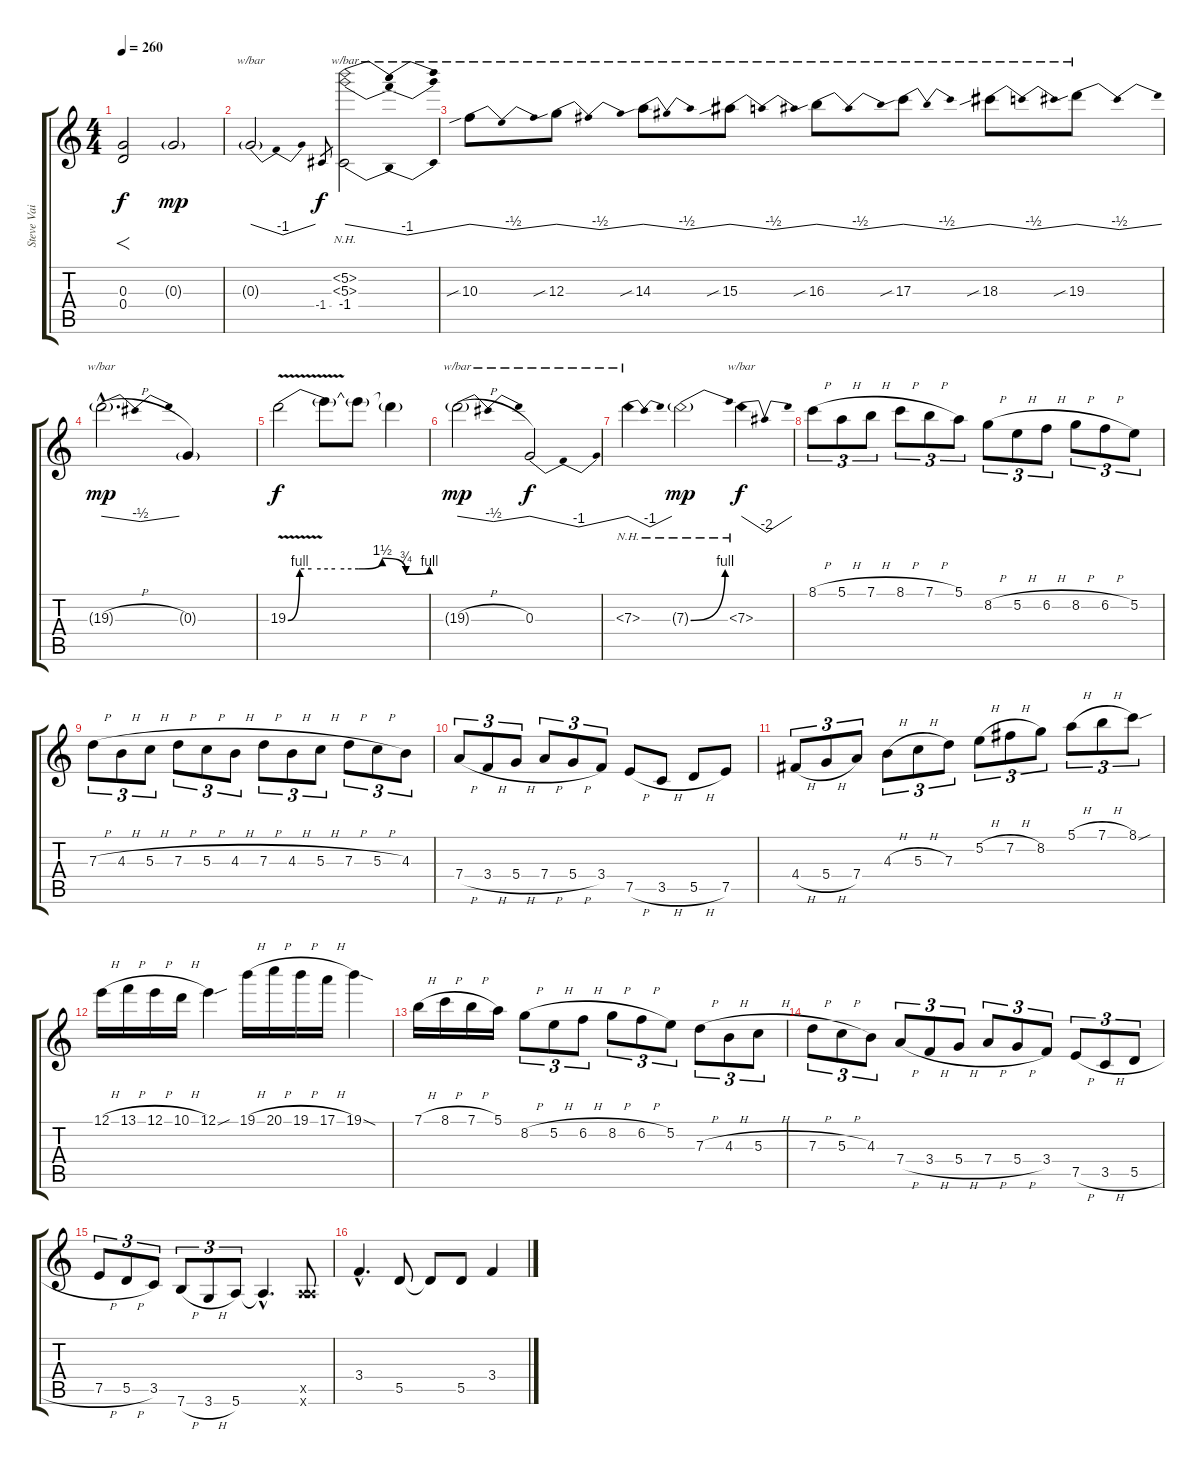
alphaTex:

\track ("Steve Vai" "Steve Vai") {instrument distortionguitar}
\staff {score tabs}
\tuning (E4 B3 G3 D3 A2 E2) {hide}
\ts (4 4)
\tempo 260
\clef g2
\ks c
(0.3 0.4).2{f dy f instrument distortionguitar} 0.3{g}.2{dy mp} |
0.3{g}.2{tbe (dip default 0 0 30 -4 60 0)} -1.4.8{gr dy f} (5.2{nh} 5.3{nh} -1.4).2{tbe (dip default 0 0 30 -4 60 0)} |
10.3{sib}.8{tbe (dip default 0 0 30 -2 60 0)} 12.3{sib}.8{tbe (dip default 0 0 30 -2 60 0)} 14.3{sib}.8{tbe (dip default 0 0 30 -2 60 0)} 15.3{sib}.8{tbe (dip default 0 0 30 -2 60 0)} 16.3{sib}.8{tbe (dip default 0 0 30 -2 60 0)} 17.3{sib}.8{tbe (dip default 0 0 30 -2 60 0)} 18.3{sib}.8{tbe (dip default 0 0 30 -2 60 0)} 19.3{sib}.8{tbe (dip default 0 0 30 -2 60 0)} |
19.3{h g hac}.2{d tbe (dip default 0 0 30 -2 60 0) dy mp} 0.3{g}.4 |
19.3{be (custom 0 0 5 4 10 4 20 4 30 4 40 6 50 3 60 4) v}.2{dy f} 19.3{t}.8 19.3{t}.8 19.3{t}.4 |
19.3{h g}.2{tbe (dip default 0 0 30 -2 60 0) dy mp} 0.3.2{tbe (dip default 0 0 30 -4 60 0) dy f} |
7.3{nh}.4{tbe (dip default 0 0 30 -4 60 0)} 7.3{be (bend 0 0 60 4) nh g}.2{dy mp} 7.3{nh}.4{tbe (dip default 0 0 30 -8 60 0) dy f} |
8.1{h}.8{tu (3 2)} 5.1{h}.8{tu (3 2)} 7.1{h}.8{tu (3 2)} 8.1{h}.8{tu (3 2)} 7.1{h}.8{tu (3 2)} 5.1.8{tu (3 2)} 8.2{h}.8{tu (3 2)} 5.2{h}.8{tu (3 2)} 6.2{h}.8{tu (3 2)} 8.2{h}.8{tu (3 2)} 6.2{h}.8{tu (3 2)} 5.2.8{tu (3 2)} |
7.3{h}.8{tu (3 2)} 4.3{h}.8{tu (3 2)} 5.3{h}.8{tu (3 2)} 7.3{h}.8{tu (3 2)} 5.3{h}.8{tu (3 2)} 4.3{h}.8{tu (3 2)} 7.3{h}.8{tu (3 2)} 4.3{h}.8{tu (3 2)} 5.3{h}.8{tu (3 2)} 7.3{h}.8{tu (3 2)} 5.3{h}.8{tu (3 2)} 4.3.8{tu (3 2)} |
7.4{h}.8{tu (3 2)} 3.4{h}.8{tu (3 2)} 5.4{h}.8{tu (3 2)} 7.4{h}.8{tu (3 2)} 5.4{h}.8{tu (3 2)} 3.4.8{tu (3 2)} 7.5{h}.8 3.5{h}.8 5.5{h}.8 7.5.8 |
4.4{h}.8{tu (3 2)} 5.4{h}.8{tu (3 2)} 7.4.8{tu (3 2)} 4.3{h}.8{tu (3 2)} 5.3{h}.8{tu (3 2)} 7.3.8{tu (3 2)} 5.2{h}.8{tu (3 2)} 7.2{h}.8{tu (3 2)} 8.2.8{tu (3 2)} 5.1{h}.8{tu (3 2)} 7.1{h}.8{tu (3 2)} 8.1{sou}.8{tu (3 2)} |
12.1{h}.16 13.1{h}.16 12.1{h}.16 10.1{h}.16 12.1{sou}.4 19.1{h}.16 20.1{h}.16 19.1{h}.16 17.1{h}.16 19.1{sod}.4 |
7.1{h}.16 8.1{h}.16 7.1{h}.16 5.1.16 8.2{h}.8{tu (3 2)} 5.2{h}.8{tu (3 2)} 6.2{h}.8{tu (3 2)} 8.2{h}.8{tu (3 2)} 6.2{h}.8{tu (3 2)} 5.2.8{tu (3 2)} 7.3{h}.8{tu (3 2)} 4.3{h}.8{tu (3 2)} 5.3{h}.8{tu (3 2)} |
7.3{h}.8{tu (3 2)} 5.3{h}.8{tu (3 2)} 4.3.8{tu (3 2)} 7.4{h}.8{tu (3 2)} 3.4{h}.8{tu (3 2)} 5.4{h}.8{tu (3 2)} 7.4{h}.8{tu (3 2)} 5.4{h}.8{tu (3 2)} 3.4.8{tu (3 2)} 7.5{h}.8{tu (3 2)} 3.5{h}.8{tu (3 2)} 5.5{h}.8{tu (3 2)} |
7.5{h}.8{tu (3 2)} 5.5{h}.8{tu (3 2)} 3.5.8{tu (3 2)} 7.6{h}.8{tu (3 2)} 3.6{h}.8{tu (3 2)} 5.6.8{tu (3 2)} 5.6{hac t}.4{d} (0.5{x} 5.6{x}).8 |
3.4{hac}.4{d} 5.5.8 5.5{t}.8 5.5.8 3.4.4
